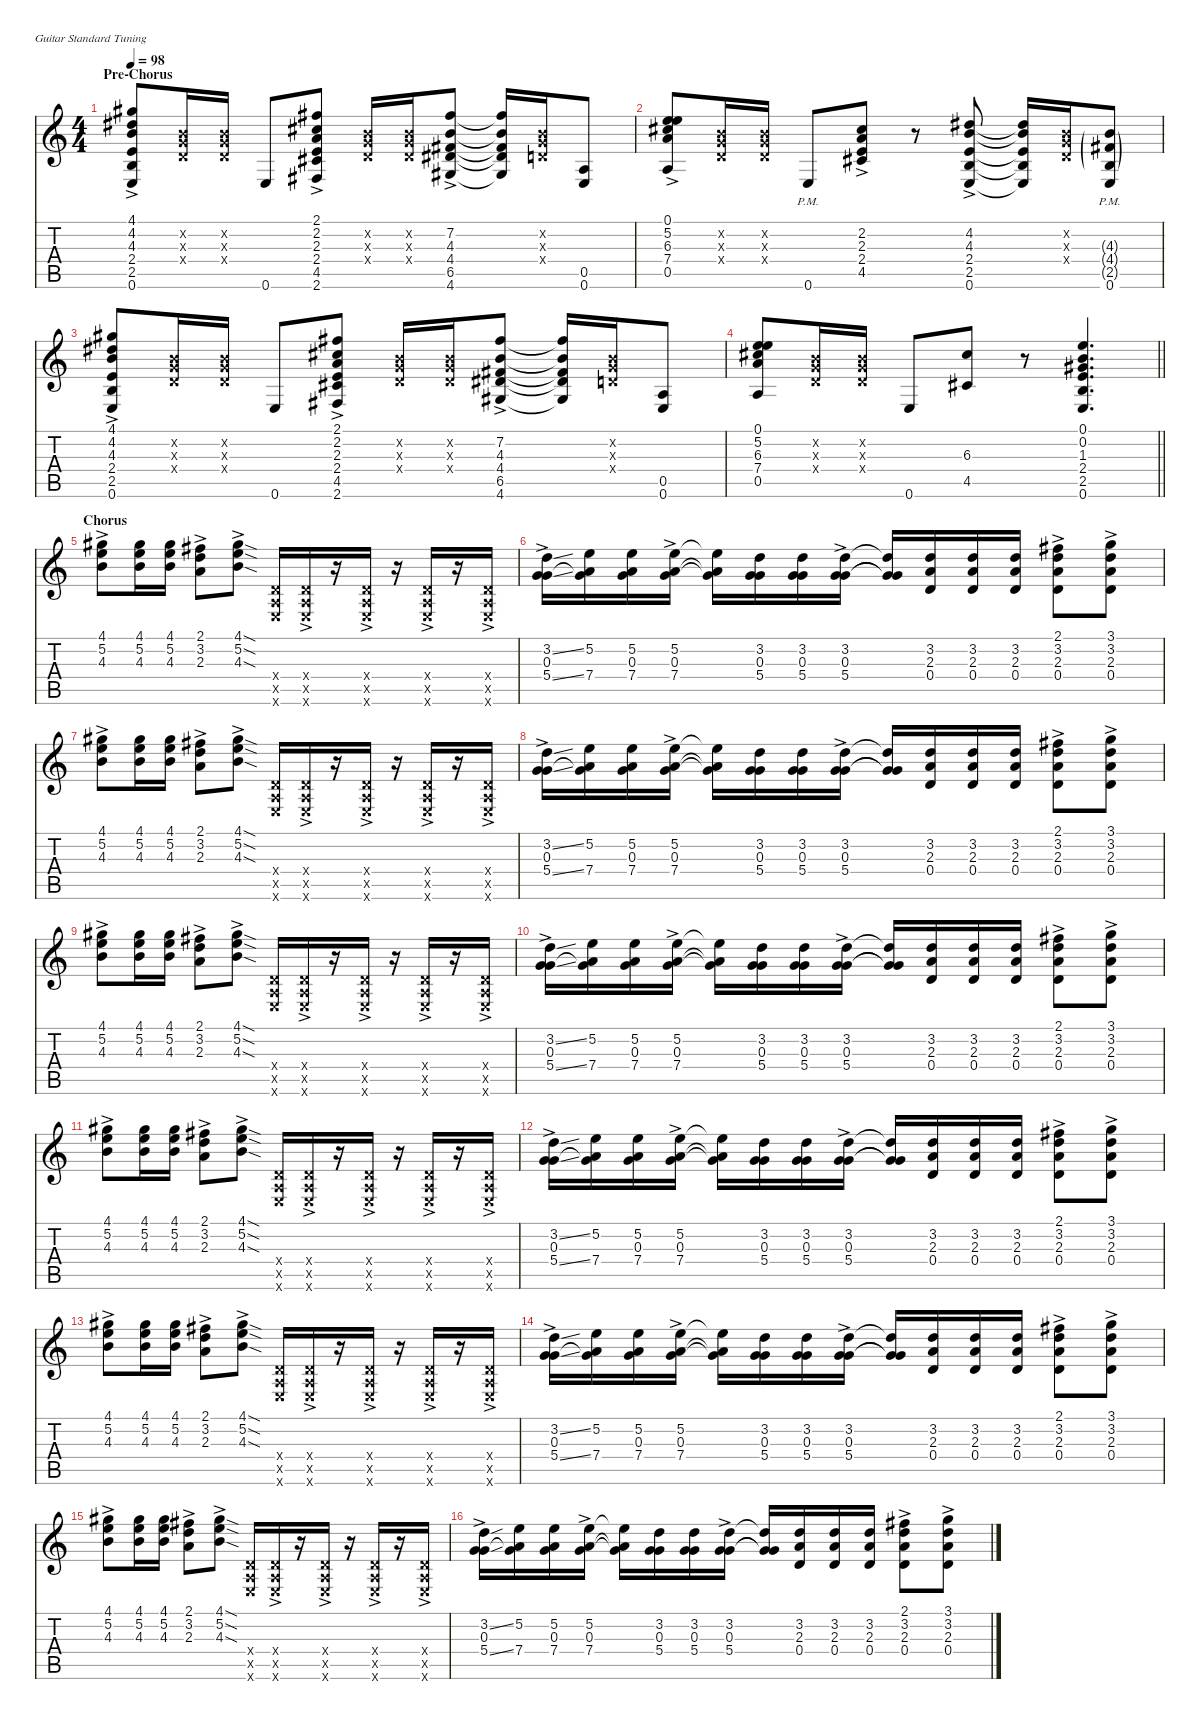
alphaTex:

\defaultSystemsLayout 4
\hideDynamics
\bracketExtendMode nobrackets
\singleTrackTrackNamePolicy hidden
\multiTrackTrackNamePolicy hidden
\firstSystemTrackNameMode fullname
\firstSystemTrackNameOrientation horizontal
\otherSystemsTrackNameOrientation horizontal
\track ("Acoustic Guitar 1" "n.guit.") {mute instrument acousticguitarnylon}
\staff {score tabs}
\tuning (E4 B3 G3 D3 A2 E2)
\ts (4 4)
\section ("" "Pre-Chorus")
\tempo 98
\clef g2
\ks c
(4.1{ac acc #} 4.2{ac acc #} 4.3{ac} 2.4{ac} 2.5{ac} 0.6{ac}).8{dy f beam Up} (0.2{x} 0.3{x} 0.4{x}).16{beam Up} (0.2{x} 0.3{x} 0.4{x}).16{beam Up} 0.6.8{beam Up} (2.1{ac acc #} 2.2{ac acc #} 2.3{ac} 2.4{ac} 4.5{ac acc #} 2.6{ac acc #}).8{beam Up} (0.2{x} 0.3{x} 0.4{x}).16{beam Up} (0.2{x} 0.3{x} 0.4{x}).16{beam Up} (7.2{ac acc #} 4.3{ac} 4.4{ac acc #} 6.5{ac acc #} 4.6{ac acc #}).8{beam Up} (7.2{t acc #} 4.3{t} 4.4{t acc #} 6.5{t acc #} 4.6{t acc #}).16{beam Up} (0.2{x} 0.3{x} 0.4{x}).16{beam Up} (0.5 0.6).8{beam Up} |
(0.1{ac} 5.2{ac} 6.3{ac acc #} 7.4{ac} 0.5{ac}).8{beam Up} (0.2{x} 0.3{x} 0.4{x}).16{beam Up} (0.2{x} 0.3{x} 0.4{x}).16{beam Up} 0.6{pm}.8{beam Up} (2.2{ac acc #} 2.3{ac} 2.4{ac} 4.5{ac acc #}).8{beam Up} r.8{beam Up} (4.2{ac acc #} 4.3{ac} 2.4{ac} 2.5{ac} 0.6{ac}).8{beam Up} (4.2{t acc #} 4.3{t} 2.4{t} 2.5{t} 0.6{t}).16{beam Up} (0.2{x} 0.3{x} 0.4{x}).16{beam Up} (4.3{g} 4.4{g acc #} 2.5{g} 0.6{pm}).8{beam Up} |
(4.1{ac acc #} 4.2{ac acc #} 4.3{ac} 2.4{ac} 2.5{ac} 0.6{ac}).8{beam Up} (0.2{x} 0.3{x} 0.4{x}).16{beam Up} (0.2{x} 0.3{x} 0.4{x}).16{beam Up} 0.6.8{beam Up} (2.1{ac acc #} 2.2{ac acc #} 2.3{ac} 2.4{ac} 4.5{ac acc #} 2.6{ac acc #}).8{beam Up} (0.2{x} 0.3{x} 0.4{x}).16{beam Up} (0.2{x} 0.3{x} 0.4{x}).16{beam Up} (7.2{ac acc #} 4.3{ac} 4.4{ac acc #} 6.5{ac acc #} 4.6{ac acc #}).8{beam Up} (7.2{t acc #} 4.3{t} 4.4{t acc #} 6.5{t acc #} 4.6{t acc #}).16{beam Up} (0.2{x} 0.3{x} 0.4{x}).16{beam Up} (0.5 0.6).8{beam Up} |
\barLineRight lightlight
(0.1 5.2 6.3{acc #} 7.4 0.5).8{beam Up} (0.2{x} 0.3{x} 0.4{x}).16{beam Up} (0.2{x} 0.3{x} 0.4{x}).16{beam Up} 0.6.8{beam Up} (6.3{acc #} 4.5{acc #}).8{beam Up} r.8{beam Up} (0.1 0.2 1.3{acc #} 2.4 2.5 0.6).4{d beam Up} |
\section ("" "Chorus")
(4.1{ac acc #} 5.2{ac} 4.3{ac}).8{beam Down} (4.1{acc #} 5.2 4.3).16{beam Down} (4.1{acc #} 5.2 4.3).16{beam Down} (2.1{ac acc #} 3.2{ac} 2.3{ac}).8{beam Down} (4.1{sod ac acc #} 5.2{sod ac} 4.3{sod ac}).8{beam Down} (0.4{x} 0.5{x} 0.6{x}).16{beam Up} (0.4{ac x} 0.5{ac x} 0.6{ac x}).16{beam Up} r.16{beam Up} (0.4{ac x} 0.5{ac x} 0.6{ac x}).16{beam Up} r.16{beam Up} (0.4{ac x} 0.5{ac x} 0.6{ac x}).16{beam Up} r.16{beam Up} (0.4{ac x} 0.5{ac x} 0.6{ac x}).16{beam Up} |
(3.2{ss ac} 0.3{ac} 5.4{ss ac}).16{beam Down} (5.2 0.3{t} 7.4).16{beam Down} (5.2 0.3 7.4).16{beam Down} (5.2{ac} 0.3{ac} 7.4{ac}).16{beam Down} (5.2{t} 0.3{t} 7.4{t}).16{beam Down} (3.2 0.3 5.4).16{beam Down} (3.2 0.3 5.4).16{beam Down} (3.2{ac} 0.3{ac} 5.4{ac}).16{beam Down} (3.2{t} 0.3{t} 5.4{t}).16{beam Up} (3.2 2.3 0.4).16{beam Up} (3.2 2.3 0.4).16{beam Up} (3.2 2.3 0.4).16{beam Up} (2.1{ac acc #} 3.2{ac} 2.3{ac} 0.4{ac}).8{beam Down} (3.1{ac} 3.2{ac} 2.3{ac} 0.4{ac}).8{beam Down} |
(4.1{ac acc #} 5.2{ac} 4.3{ac}).8{beam Down} (4.1{acc #} 5.2 4.3).16{beam Down} (4.1{acc #} 5.2 4.3).16{beam Down} (2.1{ac acc #} 3.2{ac} 2.3{ac}).8{beam Down} (4.1{sod ac acc #} 5.2{sod ac} 4.3{sod ac}).8{beam Down} (0.4{x} 0.5{x} 0.6{x}).16{beam Up} (0.4{ac x} 0.5{ac x} 0.6{ac x}).16{beam Up} r.16{beam Up} (0.4{ac x} 0.5{ac x} 0.6{ac x}).16{beam Up} r.16{beam Up} (0.4{ac x} 0.5{ac x} 0.6{ac x}).16{beam Up} r.16{beam Up} (0.4{ac x} 0.5{ac x} 0.6{ac x}).16{beam Up} |
(3.2{ss ac} 0.3{ac} 5.4{ss ac}).16{beam Down} (5.2 0.3{t} 7.4).16{beam Down} (5.2 0.3 7.4).16{beam Down} (5.2{ac} 0.3{ac} 7.4{ac}).16{beam Down} (5.2{t} 0.3{t} 7.4{t}).16{beam Down} (3.2 0.3 5.4).16{beam Down} (3.2 0.3 5.4).16{beam Down} (3.2{ac} 0.3{ac} 5.4{ac}).16{beam Down} (3.2{t} 0.3{t} 5.4{t}).16{beam Up} (3.2 2.3 0.4).16{beam Up} (3.2 2.3 0.4).16{beam Up} (3.2 2.3 0.4).16{beam Up} (2.1{ac acc #} 3.2{ac} 2.3{ac} 0.4{ac}).8{beam Down} (3.1{ac} 3.2{ac} 2.3{ac} 0.4{ac}).8{beam Down} |
(4.1{ac acc #} 5.2{ac} 4.3{ac}).8{beam Down} (4.1{acc #} 5.2 4.3).16{beam Down} (4.1{acc #} 5.2 4.3).16{beam Down} (2.1{ac acc #} 3.2{ac} 2.3{ac}).8{beam Down} (4.1{sod ac acc #} 5.2{sod ac} 4.3{sod ac}).8{beam Down} (0.4{x} 0.5{x} 0.6{x}).16{beam Up} (0.4{ac x} 0.5{ac x} 0.6{ac x}).16{beam Up} r.16{beam Up} (0.4{ac x} 0.5{ac x} 0.6{ac x}).16{beam Up} r.16{beam Up} (0.4{ac x} 0.5{ac x} 0.6{ac x}).16{beam Up} r.16{beam Up} (0.4{ac x} 0.5{ac x} 0.6{ac x}).16{beam Up} |
(3.2{ss ac} 0.3{ac} 5.4{ss ac}).16{beam Down} (5.2 0.3{t} 7.4).16{beam Down} (5.2 0.3 7.4).16{beam Down} (5.2{ac} 0.3{ac} 7.4{ac}).16{beam Down} (5.2{t} 0.3{t} 7.4{t}).16{beam Down} (3.2 0.3 5.4).16{beam Down} (3.2 0.3 5.4).16{beam Down} (3.2{ac} 0.3{ac} 5.4{ac}).16{beam Down} (3.2{t} 0.3{t} 5.4{t}).16{beam Up} (3.2 2.3 0.4).16{beam Up} (3.2 2.3 0.4).16{beam Up} (3.2 2.3 0.4).16{beam Up} (2.1{ac acc #} 3.2{ac} 2.3{ac} 0.4{ac}).8{beam Down} (3.1{ac} 3.2{ac} 2.3{ac} 0.4{ac}).8{beam Down} |
(4.1{ac acc #} 5.2{ac} 4.3{ac}).8{beam Down} (4.1{acc #} 5.2 4.3).16{beam Down} (4.1{acc #} 5.2 4.3).16{beam Down} (2.1{ac acc #} 3.2{ac} 2.3{ac}).8{beam Down} (4.1{sod ac acc #} 5.2{sod ac} 4.3{sod ac}).8{beam Down} (0.4{x} 0.5{x} 0.6{x}).16{beam Up} (0.4{ac x} 0.5{ac x} 0.6{ac x}).16{beam Up} r.16{beam Up} (0.4{ac x} 0.5{ac x} 0.6{ac x}).16{beam Up} r.16{beam Up} (0.4{ac x} 0.5{ac x} 0.6{ac x}).16{beam Up} r.16{beam Up} (0.4{ac x} 0.5{ac x} 0.6{ac x}).16{beam Up} |
(3.2{ss ac} 0.3{ac} 5.4{ss ac}).16{beam Down} (5.2 0.3{t} 7.4).16{beam Down} (5.2 0.3 7.4).16{beam Down} (5.2{ac} 0.3{ac} 7.4{ac}).16{beam Down} (5.2{t} 0.3{t} 7.4{t}).16{beam Down} (3.2 0.3 5.4).16{beam Down} (3.2 0.3 5.4).16{beam Down} (3.2{ac} 0.3{ac} 5.4{ac}).16{beam Down} (3.2{t} 0.3{t} 5.4{t}).16{beam Up} (3.2 2.3 0.4).16{beam Up} (3.2 2.3 0.4).16{beam Up} (3.2 2.3 0.4).16{beam Up} (2.1{ac acc #} 3.2{ac} 2.3{ac} 0.4{ac}).8{beam Down} (3.1{ac} 3.2{ac} 2.3{ac} 0.4{ac}).8{beam Down} |
(4.1{ac acc #} 5.2{ac} 4.3{ac}).8{beam Down} (4.1{acc #} 5.2 4.3).16{beam Down} (4.1{acc #} 5.2 4.3).16{beam Down} (2.1{ac acc #} 3.2{ac} 2.3{ac}).8{beam Down} (4.1{sod ac acc #} 5.2{sod ac} 4.3{sod ac}).8{beam Down} (0.4{x} 0.5{x} 0.6{x}).16{beam Up} (0.4{ac x} 0.5{ac x} 0.6{ac x}).16{beam Up} r.16{beam Up} (0.4{ac x} 0.5{ac x} 0.6{ac x}).16{beam Up} r.16{beam Up} (0.4{ac x} 0.5{ac x} 0.6{ac x}).16{beam Up} r.16{beam Up} (0.4{ac x} 0.5{ac x} 0.6{ac x}).16{beam Up} |
(3.2{ss ac} 0.3{ac} 5.4{ss ac}).16{beam Down} (5.2 0.3{t} 7.4).16{beam Down} (5.2 0.3 7.4).16{beam Down} (5.2{ac} 0.3{ac} 7.4{ac}).16{beam Down} (5.2{t} 0.3{t} 7.4{t}).16{beam Down} (3.2 0.3 5.4).16{beam Down} (3.2 0.3 5.4).16{beam Down} (3.2{ac} 0.3{ac} 5.4{ac}).16{beam Down} (3.2{t} 0.3{t} 5.4{t}).16{beam Up} (3.2 2.3 0.4).16{beam Up} (3.2 2.3 0.4).16{beam Up} (3.2 2.3 0.4).16{beam Up} (2.1{ac acc #} 3.2{ac} 2.3{ac} 0.4{ac}).8{beam Down} (3.1{ac} 3.2{ac} 2.3{ac} 0.4{ac}).8{beam Down} |
(4.1{ac acc #} 5.2{ac} 4.3{ac}).8{beam Down} (4.1{acc #} 5.2 4.3).16{beam Down} (4.1{acc #} 5.2 4.3).16{beam Down} (2.1{ac acc #} 3.2{ac} 2.3{ac}).8{beam Down} (4.1{sod ac acc #} 5.2{sod ac} 4.3{sod ac}).8{beam Down} (0.4{x} 0.5{x} 0.6{x}).16{beam Up} (0.4{ac x} 0.5{ac x} 0.6{ac x}).16{beam Up} r.16{beam Up} (0.4{ac x} 0.5{ac x} 0.6{ac x}).16{beam Up} r.16{beam Up} (0.4{ac x} 0.5{ac x} 0.6{ac x}).16{beam Up} r.16{beam Up} (0.4{ac x} 0.5{ac x} 0.6{ac x}).16{beam Up} |
(3.2{ss ac} 0.3{ac} 5.4{ss ac}).16{beam Down} (5.2 0.3{t} 7.4).16{beam Down} (5.2 0.3 7.4).16{beam Down} (5.2{ac} 0.3{ac} 7.4{ac}).16{beam Down} (5.2{t} 0.3{t} 7.4{t}).16{beam Down} (3.2 0.3 5.4).16{beam Down} (3.2 0.3 5.4).16{beam Down} (3.2{ac} 0.3{ac} 5.4{ac}).16{beam Down} (3.2{t} 0.3{t} 5.4{t}).16{beam Up} (3.2 2.3 0.4).16{beam Up} (3.2 2.3 0.4).16{beam Up} (3.2 2.3 0.4).16{beam Up} (2.1{ac acc #} 3.2{ac} 2.3{ac} 0.4{ac}).8{beam Down} (3.1{ac} 3.2{ac} 2.3{ac} 0.4{ac}).8{beam Down}
